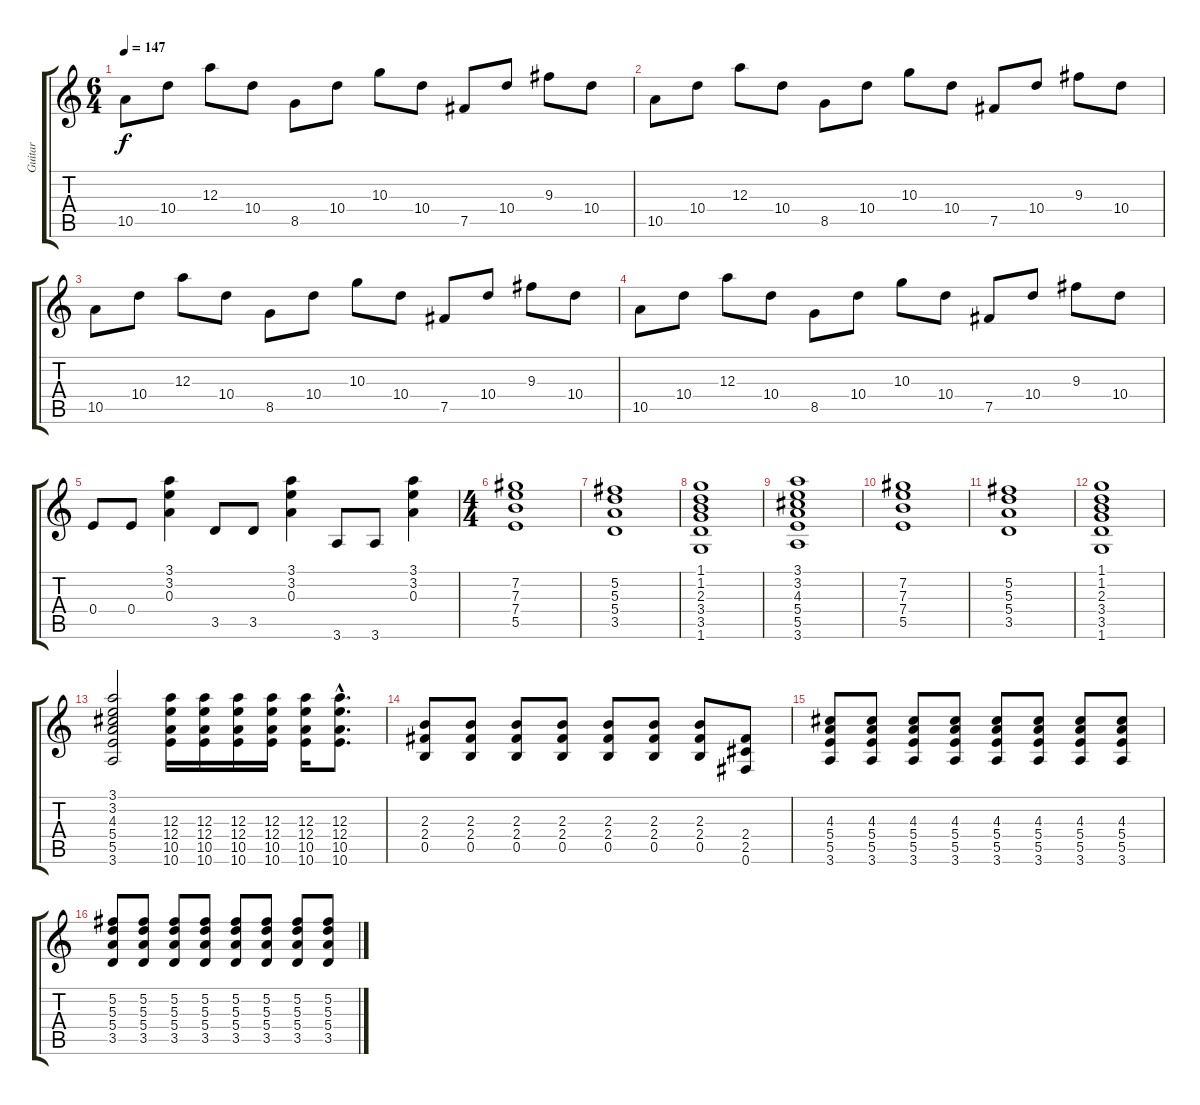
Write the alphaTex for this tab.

\track ("Guitar" "Guitar") {instrument overdrivenguitar}
\staff {score tabs}
\tuning (Gb4 Db4 A3 E3 B2 Gb2) {hide}
\ts (6 4)
\tempo 147
\clef g2
\ks c
10.5.8{dy f instrument electricguitarclean} 10.4.8 12.3.8 10.4.8 8.5.8 10.4.8 10.3.8 10.4.8 7.5.8 10.4.8 9.3.8 10.4.8 |
10.5.8{instrument electricguitarclean} 10.4.8 12.3.8 10.4.8 8.5.8 10.4.8 10.3.8 10.4.8 7.5.8 10.4.8 9.3.8 10.4.8 |
10.5.8{instrument electricguitarclean} 10.4.8 12.3.8 10.4.8 8.5.8 10.4.8 10.3.8 10.4.8 7.5.8 10.4.8 9.3.8 10.4.8 |
10.5.8{instrument electricguitarclean} 10.4.8 12.3.8 10.4.8 8.5.8 10.4.8 10.3.8 10.4.8 7.5.8 10.4.8 9.3.8 10.4.8 |
0.4.8{instrument overdrivenguitar} 0.4.8 (3.1 3.2 0.3).4 3.5.8 3.5.8 (3.1 3.2 0.3).4 3.6.8 3.6.8 (3.1 3.2 0.3).4 |
\ts (4 4)
(7.2 7.3 7.4 5.5).1 |
(5.2 5.3 5.4 3.5).1 |
(1.1 1.2 2.3 3.4 3.5 1.6).1 |
(3.1 3.2 4.3 5.4 5.5 3.6).1 |
(7.2 7.3 7.4 5.5).1 |
(5.2 5.3 5.4 3.5).1 |
(1.1 1.2 2.3 3.4 3.5 1.6).1 |
(3.1 3.2 4.3 5.4 5.5 3.6).2 (12.3 12.4 10.5 10.6).16 (12.3 12.4 10.5 10.6).16 (12.3 12.4 10.5 10.6).16 (12.3 12.4 10.5 10.6).16 (12.3 12.4 10.5 10.6).16 (12.3{hac} 12.4 10.5{hac} 10.6).8{d} |
(2.3 2.4 0.5).8 (2.3 2.4 0.5).8 (2.3 2.4 0.5).8 (2.3 2.4 0.5).8 (2.3 2.4 0.5).8 (2.3 2.4 0.5).8 (2.3 2.4 0.5).8 (2.4 2.5 0.6).8 |
(4.3 5.4 5.5 3.6).8 (4.3 5.4 5.5 3.6).8 (4.3 5.4 5.5 3.6).8 (4.3 5.4 5.5 3.6).8 (4.3 5.4 5.5 3.6).8 (4.3 5.4 5.5 3.6).8 (4.3 5.4 5.5 3.6).8 (4.3 5.4 5.5 3.6).8 |
(5.2 5.3 5.4 3.5).8 (5.2 5.3 5.4 3.5).8 (5.2 5.3 5.4 3.5).8 (5.2 5.3 5.4 3.5).8 (5.2 5.3 5.4 3.5).8 (5.2 5.3 5.4 3.5).8 (5.2 5.3 5.4 3.5).8 (5.2 5.3 5.4 3.5).8
